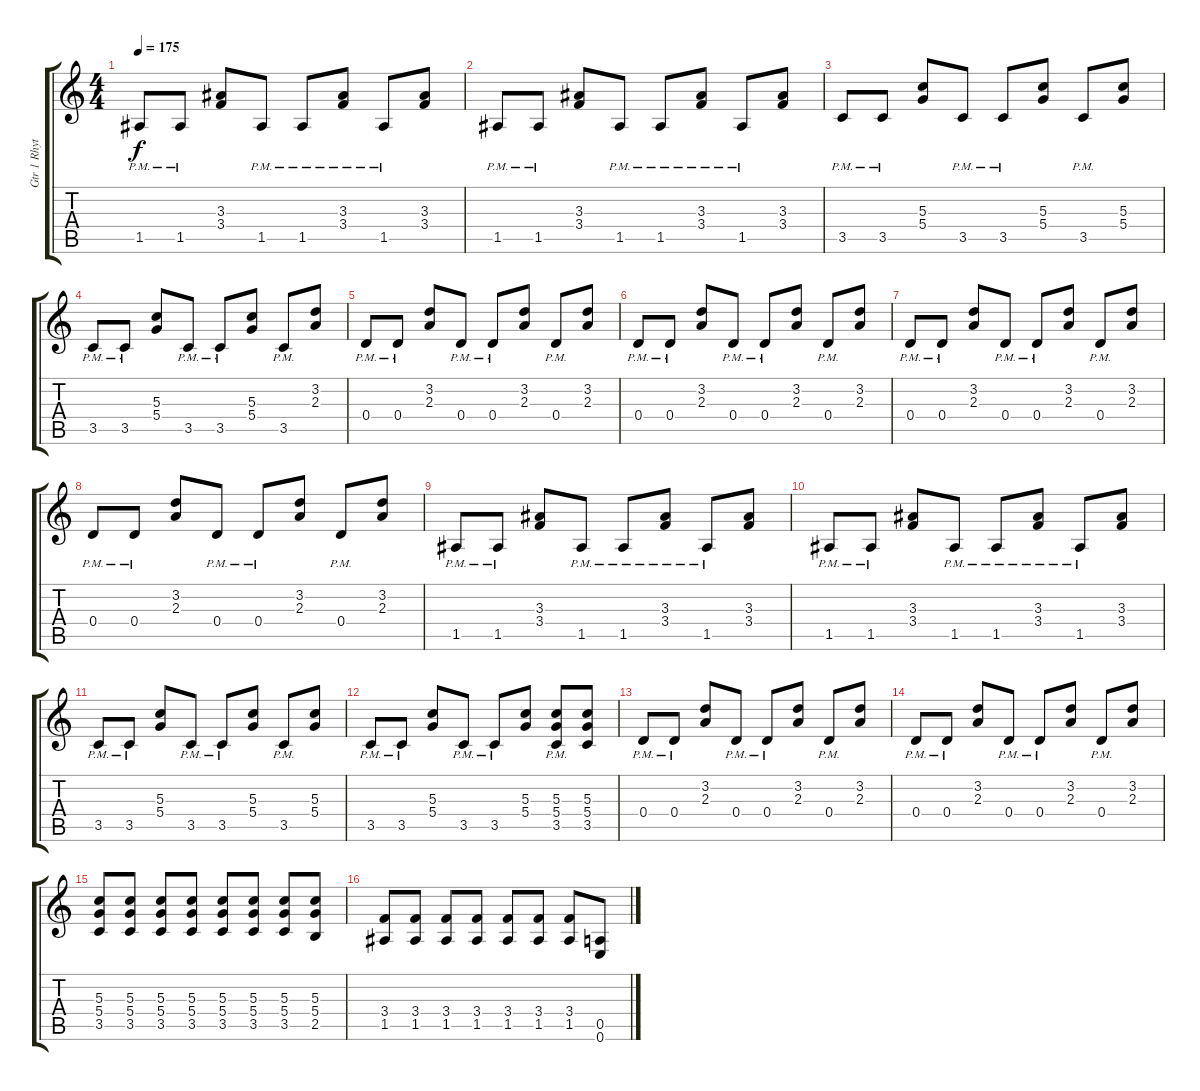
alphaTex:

\track ("Gtr 1 Rhytm(Nenad Šprem)" "Gtr 1 Rhyt") {instrument distortionguitar}
\staff {score tabs}
\tuning (E4 B3 G3 D3 A2 E2) {hide}
\ts (4 4)
\tempo 175
\clef g2
\ks c
1.5{pm}.8{dy f} 1.5{pm}.8 (3.3 3.4).8 1.5{pm}.8 1.5{pm}.8 (3.3{pm} 3.4{pm}).8 1.5{pm}.8 (3.3 3.4).8 |
1.5{pm}.8 1.5{pm}.8 (3.3 3.4).8 1.5{pm}.8 1.5{pm}.8 (3.3{pm} 3.4{pm}).8 1.5{pm}.8 (3.3 3.4).8 |
3.5{pm}.8 3.5{pm}.8 (5.3 5.4).8 3.5{pm}.8 3.5{pm}.8 (5.3 5.4).8 3.5{pm}.8 (5.3 5.4).8 |
3.5{pm}.8 3.5{pm}.8 (5.3 5.4).8 3.5{pm}.8 3.5{pm}.8 (5.3 5.4).8 3.5{pm}.8 (3.2 2.3).8 |
0.4{pm}.8 0.4{pm}.8 (3.2 2.3).8 0.4{pm}.8 0.4{pm}.8 (3.2 2.3).8 0.4{pm}.8 (3.2 2.3).8 |
0.4{pm}.8 0.4{pm}.8 (3.2 2.3).8 0.4{pm}.8 0.4{pm}.8 (3.2 2.3).8 0.4{pm}.8 (3.2 2.3).8 |
0.4{pm}.8 0.4{pm}.8 (3.2 2.3).8 0.4{pm}.8 0.4{pm}.8 (3.2 2.3).8 0.4{pm}.8 (3.2 2.3).8 |
0.4{pm}.8 0.4{pm}.8 (3.2 2.3).8 0.4{pm}.8 0.4{pm}.8 (3.2 2.3).8 0.4{pm}.8 (3.2 2.3).8 |
1.5{pm}.8 1.5{pm}.8 (3.3 3.4).8 1.5{pm}.8 1.5{pm}.8 (3.3{pm} 3.4{pm}).8 1.5{pm}.8 (3.3 3.4).8 |
1.5{pm}.8 1.5{pm}.8 (3.3 3.4).8 1.5{pm}.8 1.5{pm}.8 (3.3{pm} 3.4{pm}).8 1.5{pm}.8 (3.3 3.4).8 |
3.5{pm}.8 3.5{pm}.8 (5.3 5.4).8 3.5{pm}.8 3.5{pm}.8 (5.3 5.4).8 3.5{pm}.8 (5.3 5.4).8 |
3.5{pm}.8 3.5{pm}.8 (5.3 5.4).8 3.5{pm}.8 3.5{pm}.8 (5.3 5.4).8 (5.3 5.4 3.5{pm}).8 (5.3 5.4 3.5).8 |
0.4{pm}.8 0.4{pm}.8 (3.2 2.3).8 0.4{pm}.8 0.4{pm}.8 (3.2 2.3).8 0.4{pm}.8 (3.2 2.3).8 |
0.4{pm}.8 0.4{pm}.8 (3.2 2.3).8 0.4{pm}.8 0.4{pm}.8 (3.2 2.3).8 0.4{pm}.8 (3.2 2.3).8 |
(5.3 5.4 3.5).8 (5.3 5.4 3.5).8 (5.3 5.4 3.5).8 (5.3 5.4 3.5).8 (5.3 5.4 3.5).8 (5.3 5.4 3.5).8 (5.3 5.4 3.5).8 (5.3 5.4 2.5).8 |
(3.4 1.5).8 (3.4 1.5).8 (3.4 1.5).8 (3.4 1.5).8 (3.4 1.5).8 (3.4 1.5).8 (3.4 1.5).8 (0.5 0.6).8
